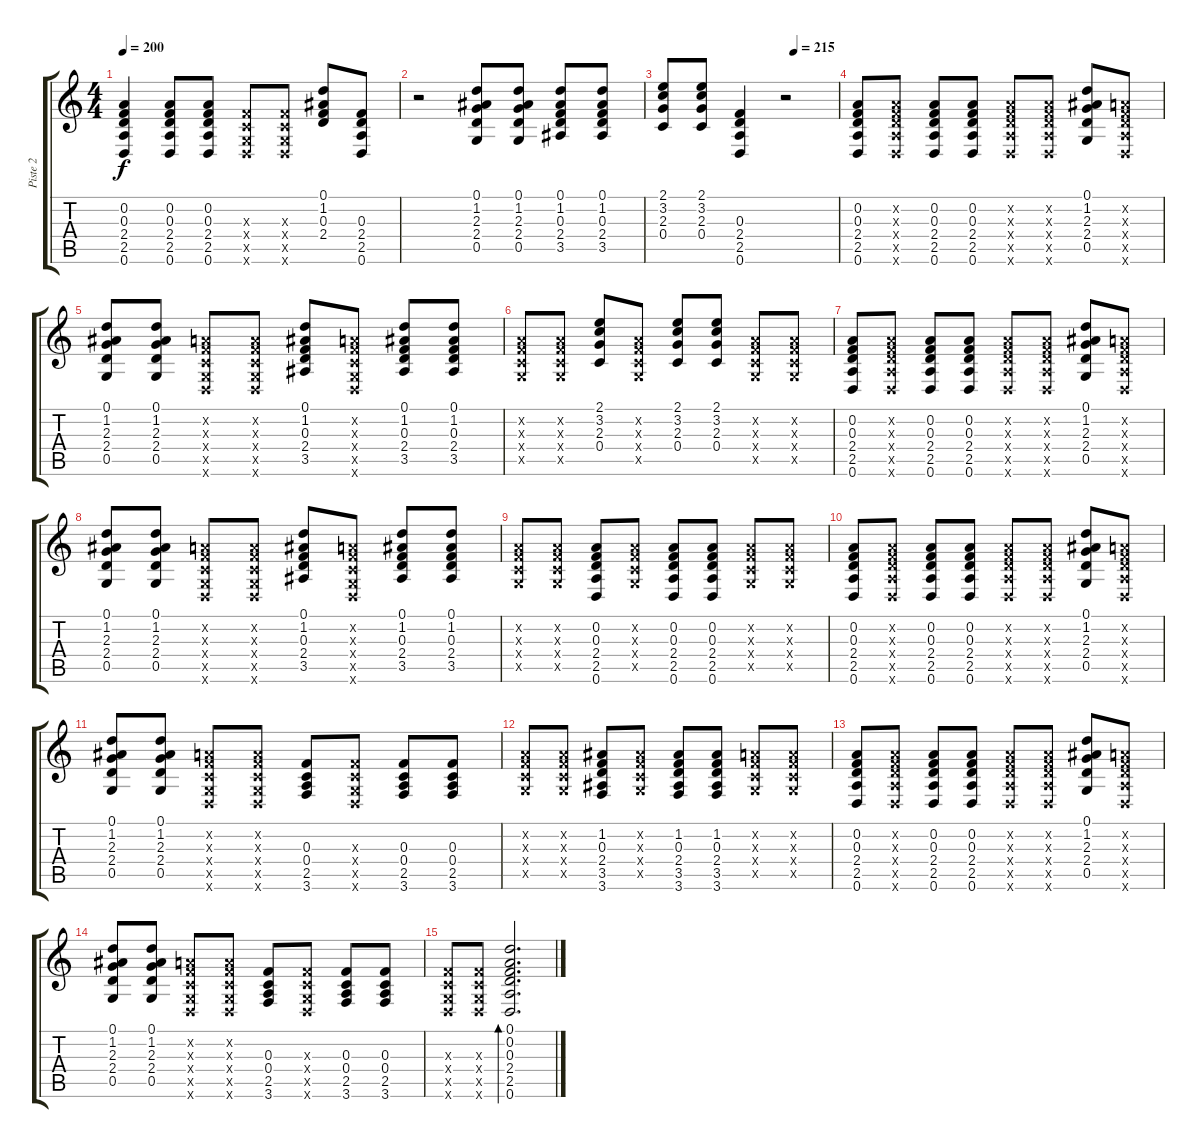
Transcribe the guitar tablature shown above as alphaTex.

\track ("Piste 2" "Piste 2") {instrument acousticguitarnylon}
\staff {score tabs}
\tuning (D4 A3 F3 C3 G2 D2) {hide}
\ts (4 4)
\tempo 200
\clef g2
\ks c
(0.2 0.3 2.4 2.5 0.6).4{dy f} (0.2 0.3 2.4 2.5 0.6).8 (0.2 0.3 2.4 2.5 0.6).8 (0.3{x} 0.4{x} 0.5{x} 0.6{x}).8 (0.3{x} 0.4{x} 0.5{x} 0.6{x}).8 (0.1 1.2 0.3 2.4).8 (0.3 2.4 2.5 0.6).8 |
r.2 (0.1 1.2 2.3 2.4 0.5).8 (0.1 1.2 2.3 2.4 0.5).8 (0.1 1.2 0.3 2.4 3.5).8 (0.1 1.2 0.3 2.4 3.5).8 |
\tempo (215 0.75)
(2.1 3.2 2.3 0.4).8 (2.1 3.2 2.3 0.4).8 (0.3 2.4 2.5 0.6).4 r.2 |
(0.2 0.3 2.4 2.5 0.6).8 (0.2{x} 0.3{x} 2.4{x} 2.5{x} 0.6{x}).8 (0.2 0.3 2.4 2.5 0.6).8 (0.2 0.3 2.4 2.5 0.6).8 (0.2{x} 0.3{x} 2.4{x} 2.5{x} 0.6{x}).8 (0.2{x} 0.3{x} 2.4{x} 2.5{x} 0.6{x}).8 (0.1 1.2 2.3 2.4 0.5).8 (0.2{x} 0.3{x} 2.4{x} 2.5{x} 0.6{x}).8 |
(0.1 1.2 2.3 2.4 0.5).8 (0.1 1.2 2.3 2.4 0.5).8 (0.2{x} 0.3{x} 0.4{x} 0.5{x} 0.6{x}).8 (0.2{x} 0.3{x} 0.4{x} 0.5{x} 0.6{x}).8 (0.1 1.2 0.3 2.4 3.5).8 (0.2{x} 0.3{x} 0.4{x} 0.5{x} 0.6{x}).8 (0.1 1.2 0.3 2.4 3.5).8 (0.1 1.2 0.3 2.4 3.5).8 |
(0.2{x} 0.3{x} 0.4{x} 0.5{x}).8 (0.2{x} 0.3{x} 0.4{x} 0.5{x}).8 (2.1 3.2 2.3 0.4).8 (0.2{x} 0.3{x} 0.4{x} 0.5{x}).8 (2.1 3.2 2.3 0.4).8 (2.1 3.2 2.3 0.4).8 (0.2{x} 0.3{x} 0.4{x} 0.5{x}).8 (0.2{x} 0.3{x} 0.4{x} 0.5{x}).8 |
(0.2 0.3 2.4 2.5 0.6).8 (0.2{x} 0.3{x} 2.4{x} 2.5{x} 0.6{x}).8 (0.2 0.3 2.4 2.5 0.6).8 (0.2 0.3 2.4 2.5 0.6).8 (0.2{x} 0.3{x} 2.4{x} 2.5{x} 0.6{x}).8 (0.2{x} 0.3{x} 2.4{x} 2.5{x} 0.6{x}).8 (0.1 1.2 2.3 2.4 0.5).8 (0.2{x} 0.3{x} 2.4{x} 2.5{x} 0.6{x}).8 |
(0.1 1.2 2.3 2.4 0.5).8 (0.1 1.2 2.3 2.4 0.5).8 (0.2{x} 0.3{x} 0.4{x} 0.5{x} 0.6{x}).8 (0.2{x} 0.3{x} 0.4{x} 0.5{x} 0.6{x}).8 (0.1 1.2 0.3 2.4 3.5).8 (0.2{x} 0.3{x} 0.4{x} 0.5{x} 0.6{x}).8 (0.1 1.2 0.3 2.4 3.5).8 (0.1 1.2 0.3 2.4 3.5).8 |
(0.2{x} 0.3{x} 0.4{x} 0.5{x}).8 (0.2{x} 0.3{x} 0.4{x} 0.5{x}).8 (0.2 0.3 2.4 2.5 0.6).8 (0.2{x} 0.3{x} 0.4{x} 0.5{x}).8 (0.2 0.3 2.4 2.5 0.6).8 (0.2 0.3 2.4 2.5 0.6).8 (0.2{x} 0.3{x} 0.4{x} 0.5{x}).8 (0.2{x} 0.3{x} 0.4{x} 0.5{x}).8 |
(0.2 0.3 2.4 2.5 0.6).8 (0.2{x} 0.3{x} 2.4{x} 2.5{x} 0.6{x}).8 (0.2 0.3 2.4 2.5 0.6).8 (0.2 0.3 2.4 2.5 0.6).8 (0.2{x} 0.3{x} 2.4{x} 2.5{x} 0.6{x}).8 (0.2{x} 0.3{x} 2.4{x} 2.5{x} 0.6{x}).8 (0.1 1.2 2.3 2.4 0.5).8 (0.2{x} 0.3{x} 2.4{x} 2.5{x} 0.6{x}).8 |
(0.1 1.2 2.3 2.4 0.5).8 (0.1 1.2 2.3 2.4 0.5).8 (0.2{x} 0.3{x} 0.4{x} 0.5{x} 0.6{x}).8 (0.2{x} 0.3{x} 0.4{x} 0.5{x} 0.6{x}).8 (0.3 0.4 2.5 3.6).8 (0.3{x} 0.4{x} 0.5{x} 0.6{x}).8 (0.3 0.4 2.5 3.6).8 (0.3 0.4 2.5 3.6).8 |
(0.2{x} 0.3{x} 0.4{x} 0.5{x}).8 (0.2{x} 0.3{x} 0.4{x} 0.5{x}).8 (1.2 0.3 2.4 3.5 3.6).8 (1.2{x} 0.3{x} 0.4{x} 0.5{x}).8 (1.2 0.3 2.4 3.5 3.6).8 (1.2 0.3 2.4 3.5 3.6).8 (0.2{x} 0.3{x} 0.4{x} 0.5{x}).8 (0.2{x} 0.3{x} 0.4{x} 0.5{x}).8 |
(0.2 0.3 2.4 2.5 0.6).8 (0.2{x} 0.3{x} 2.4{x} 2.5{x} 0.6{x}).8 (0.2 0.3 2.4 2.5 0.6).8 (0.2 0.3 2.4 2.5 0.6).8 (0.2{x} 0.3{x} 2.4{x} 2.5{x} 0.6{x}).8 (0.2{x} 0.3{x} 2.4{x} 2.5{x} 0.6{x}).8 (0.1 1.2 2.3 2.4 0.5).8 (0.2{x} 0.3{x} 2.4{x} 2.5{x} 0.6{x}).8 |
(0.1 1.2 2.3 2.4 0.5).8 (0.1 1.2 2.3 2.4 0.5).8 (0.2{x} 0.3{x} 0.4{x} 0.5{x} 0.6{x}).8 (0.2{x} 0.3{x} 0.4{x} 0.5{x} 0.6{x}).8 (0.3 0.4 2.5 3.6).8 (0.3{x} 0.4{x} 0.5{x} 0.6{x}).8 (0.3 0.4 2.5 3.6).8 (0.3 0.4 2.5 3.6).8 |
(0.3{x} 0.4{x} 0.5{x} 0.6{x}).8 (0.3{x} 0.4{x} 0.5{x} 0.6{x}).8 (0.1 0.2 0.3 2.4 2.5 0.6).2{d bd 480}
